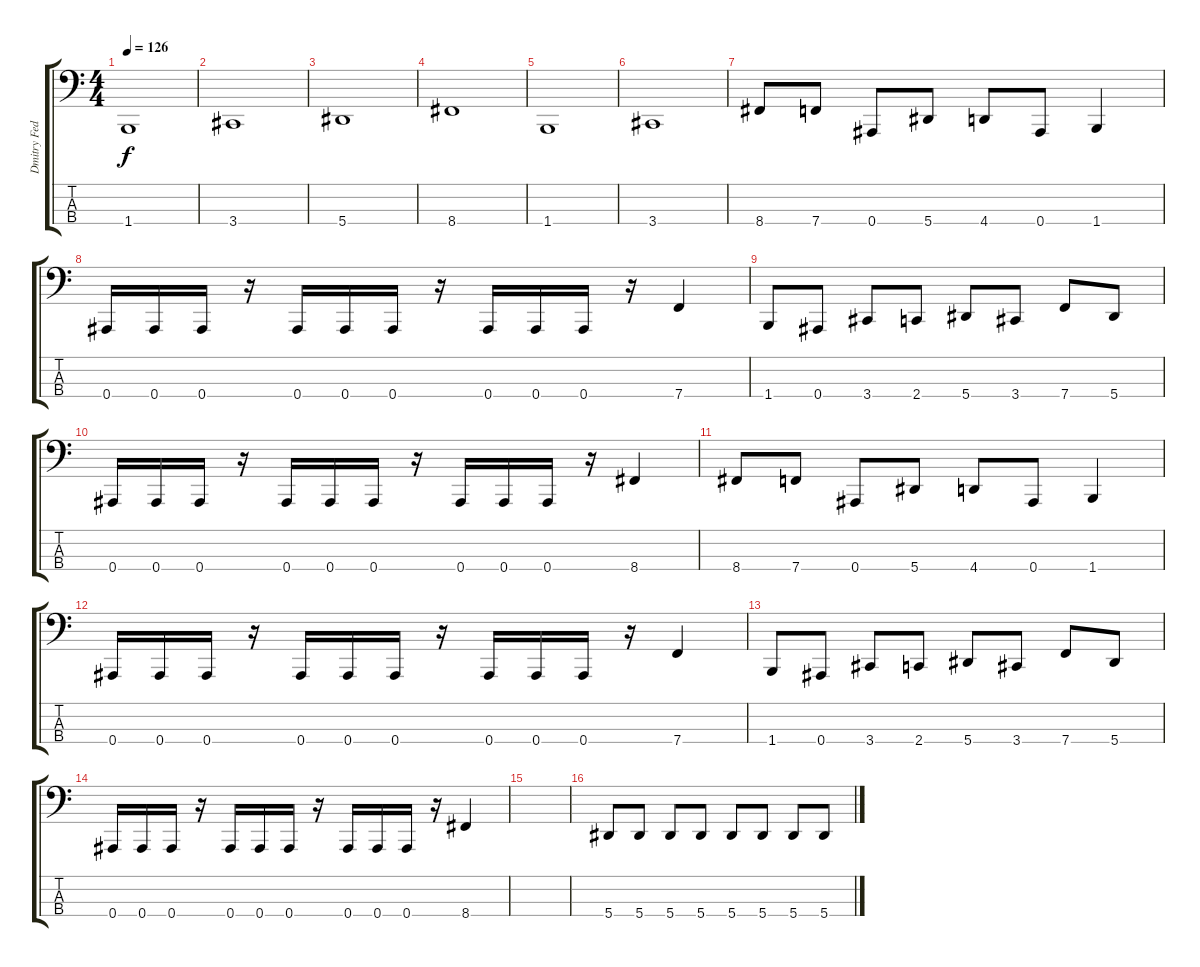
\track ("Dmitry Fedorchenko" "Dmitry Fed") {instrument electricbasspick}
\staff {score tabs}
\tuning (Db2 Ab1 Eb1 Bb0) {hide}
\ts (4 4)
\tempo 126
\clef f4
\ks c
1.4.1{dy f} |
3.4.1 |
5.4.1 |
8.4.1 |
1.4.1 |
3.4.1 |
8.4.8 7.4.8 0.4.8 5.4.8 4.4.8 0.4.8 1.4.4 |
0.4.16 0.4.16 0.4.16 r.16 0.4.16 0.4.16 0.4.16 r.16 0.4.16 0.4.16 0.4.16 r.16 7.4.4 |
1.4.8 0.4.8 3.4.8 2.4.8 5.4.8 3.4.8 7.4.8 5.4.8 |
0.4.16 0.4.16 0.4.16 r.16 0.4.16 0.4.16 0.4.16 r.16 0.4.16 0.4.16 0.4.16 r.16 8.4.4 |
8.4.8 7.4.8 0.4.8 5.4.8 4.4.8 0.4.8 1.4.4 |
0.4.16 0.4.16 0.4.16 r.16 0.4.16 0.4.16 0.4.16 r.16 0.4.16 0.4.16 0.4.16 r.16 7.4.4 |
1.4.8 0.4.8 3.4.8 2.4.8 5.4.8 3.4.8 7.4.8 5.4.8 |
0.4.16 0.4.16 0.4.16 r.16 0.4.16 0.4.16 0.4.16 r.16 0.4.16 0.4.16 0.4.16 r.16 8.4.4 |
|
5.4.8 5.4.8 5.4.8 5.4.8 5.4.8 5.4.8 5.4.8 5.4.8
